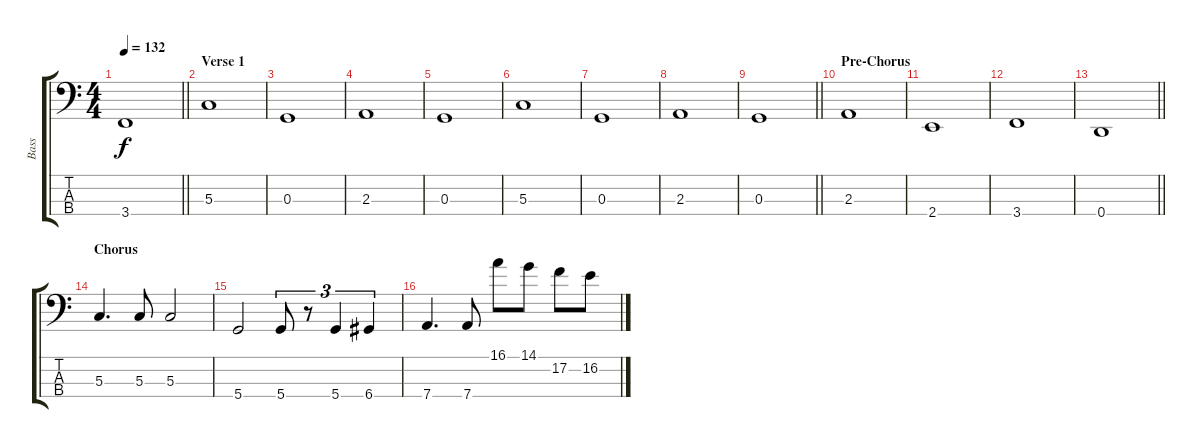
\track ("Bass" "Bass") {instrument electricbassfinger}
\staff {score tabs}
\tuning (F2 C2 G1 D1) {hide}
\ts (4 4)
\tempo 132
\clef f4
\barLineRight lightlight
\ks c
3.4{t}.1{dy f} |
\section ("" "Verse 1")
5.3.1 |
0.3.1 |
2.3.1 |
0.3.1 |
5.3.1 |
0.3.1 |
2.3.1 |
\barLineRight lightlight
0.3.1 |
\section ("" "Pre-Chorus")
2.3.1 |
2.4.1 |
3.4.1 |
\barLineRight lightlight
0.4.1 |
\section ("" "Chorus")
5.3.4{d} 5.3.8 5.3.2 |
5.4.2 5.4.8{tu (3 2)} r.8{tu (3 2)} 5.4.4{tu (3 2)} 6.4.4{tu (3 2)} |
7.4.4{d} 7.4.8 16.1.8 14.1.8 17.2.8 16.2.8
